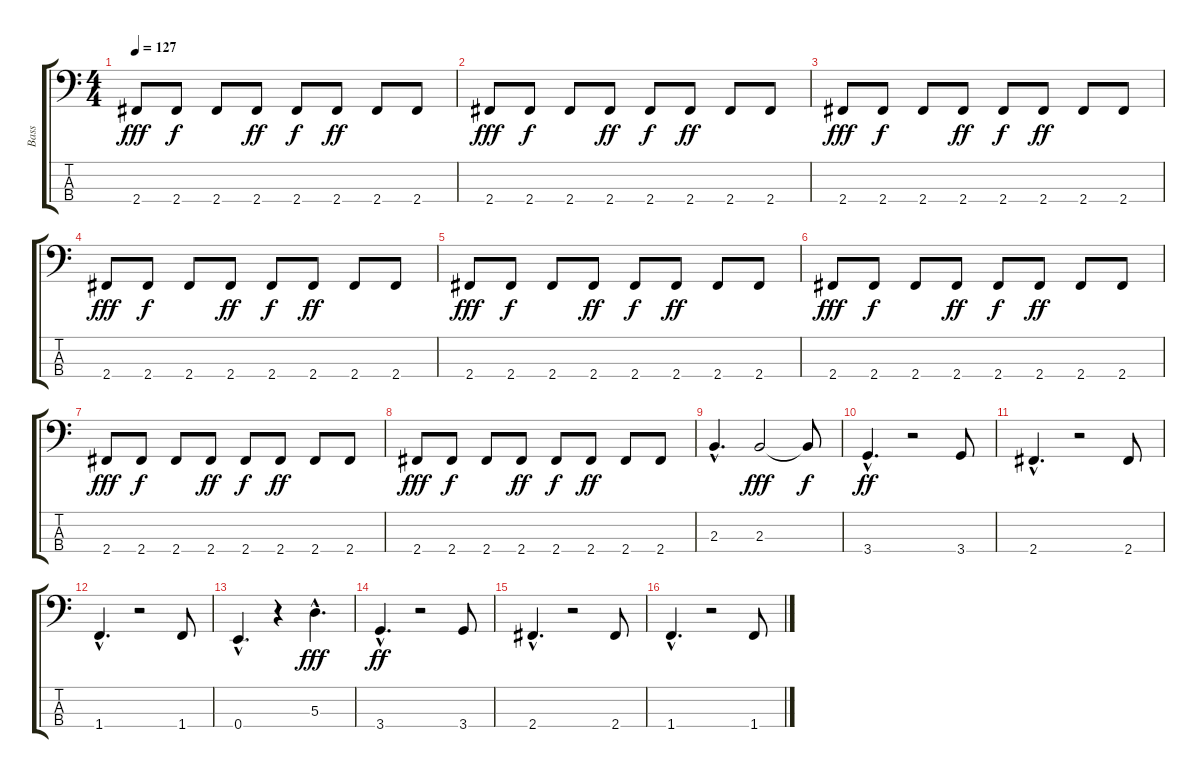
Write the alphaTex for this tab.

\track ("Bass" "Bass") {instrument electricbassfinger}
\staff {score tabs}
\tuning (G2 D2 A1 E1) {hide}
\ts (4 4)
\tempo 127
\clef f4
\ks c
2.4.8{dy fff} 2.4.8{dy f} 2.4.8 2.4.8{dy ff} 2.4.8{dy f} 2.4.8{dy ff} 2.4.8 2.4.8 |
2.4.8{dy fff} 2.4.8{dy f} 2.4.8 2.4.8{dy ff} 2.4.8{dy f} 2.4.8{dy ff} 2.4.8 2.4.8 |
2.4.8{dy fff} 2.4.8{dy f} 2.4.8 2.4.8{dy ff} 2.4.8{dy f} 2.4.8{dy ff} 2.4.8 2.4.8 |
2.4.8{dy fff} 2.4.8{dy f} 2.4.8 2.4.8{dy ff} 2.4.8{dy f} 2.4.8{dy ff} 2.4.8 2.4.8 |
2.4.8{dy fff} 2.4.8{dy f} 2.4.8 2.4.8{dy ff} 2.4.8{dy f} 2.4.8{dy ff} 2.4.8 2.4.8 |
2.4.8{dy fff} 2.4.8{dy f} 2.4.8 2.4.8{dy ff} 2.4.8{dy f} 2.4.8{dy ff} 2.4.8 2.4.8 |
2.4.8{dy fff} 2.4.8{dy f} 2.4.8 2.4.8{dy ff} 2.4.8{dy f} 2.4.8{dy ff} 2.4.8 2.4.8 |
2.4.8{dy fff} 2.4.8{dy f} 2.4.8 2.4.8{dy ff} 2.4.8{dy f} 2.4.8{dy ff} 2.4.8 2.4.8 |
2.3{hac}.4{d} 2.3.2{dy fff} 2.3{t}.8{dy f} |
3.4{hac}.4{d dy ff} r.2 3.4.8 |
2.4{hac}.4{d} r.2 2.4.8 |
1.4{hac}.4{d} r.2 1.4.8 |
0.4{hac}.4{d} r.4 5.3{hac}.4{d dy fff} |
3.4{hac}.4{d dy ff} r.2 3.4.8 |
2.4{hac}.4{d} r.2 2.4.8 |
1.4{hac}.4{d} r.2 1.4.8
